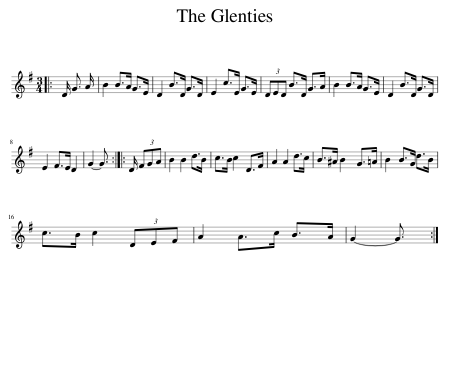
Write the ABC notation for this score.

X:1
L:1/8
M:3/4
I:linebreak $
K:G
V:1 treble
V:1
|: D/ G3/2 A/ | B2 B>A G>E | D2 B>D G>D | E2 c>E G>E | (3DED B>D G>A | %5
 B2 B>A G>E | D2 B>D G>D |$ E2 F>E D2 | G2- G3/2 :: D/ (3FGA | %10
 B2 B2 d>B | c>B c2 D>F | A2 A2 d>c | B>^A B2 G>=A | B2 B>G d>B |$ %15
 c>B c2 (3DEF | A2 A>c B>A | G2- G3/2 :| %18
